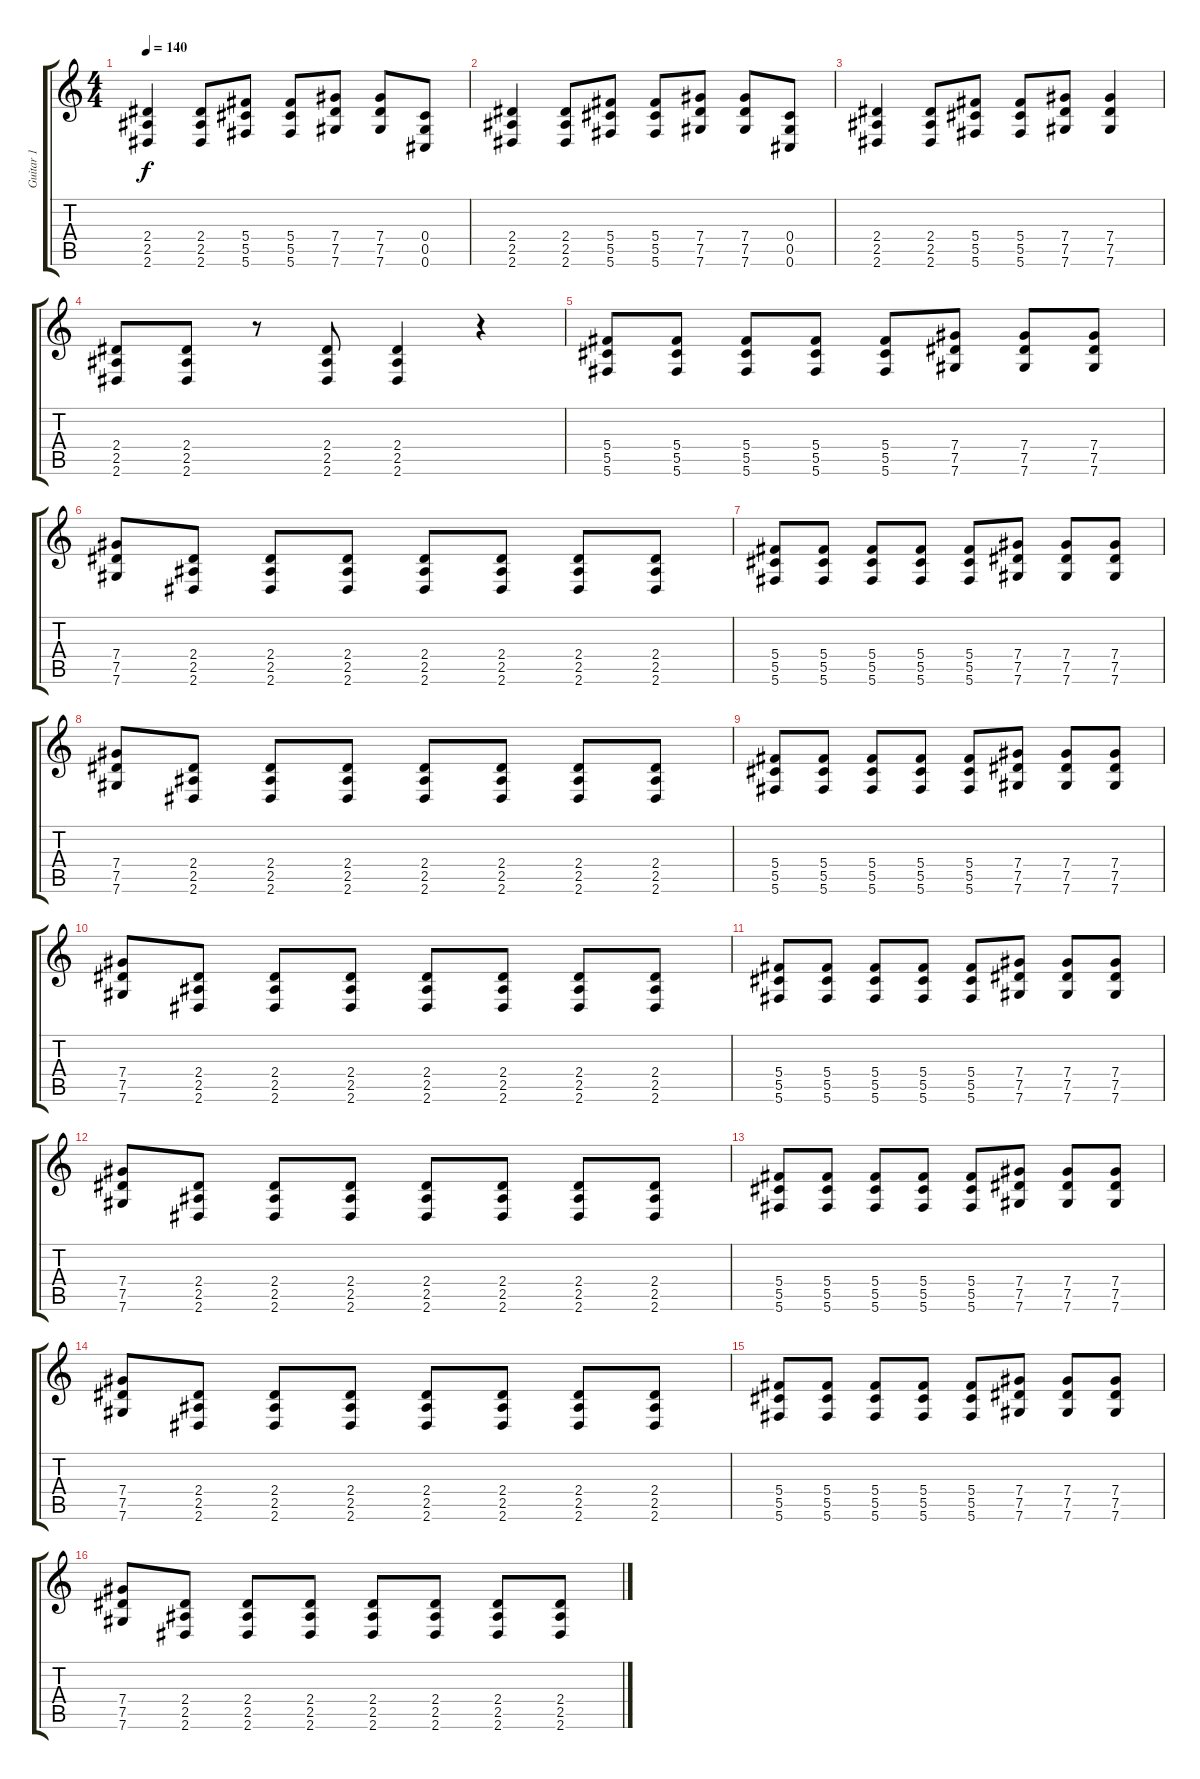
\track ("Guitar 1" "Guitar 1") {instrument overdrivenguitar}
\staff {score tabs}
\tuning (Eb4 Bb3 Gb3 Db3 Ab2 Db2) {hide}
\ts (4 4)
\tempo 140
\clef g2
\ks c
(2.4 2.5 2.6).4{dy f} (2.4 2.5 2.6).8 (5.4 5.5 5.6).8 (5.4 5.5 5.6).8 (7.4 7.5 7.6).8 (7.4 7.5 7.6).8 (0.4 0.5 0.6).8 |
(2.4 2.5 2.6).4 (2.4 2.5 2.6).8 (5.4 5.5 5.6).8 (5.4 5.5 5.6).8 (7.4 7.5 7.6).8 (7.4 7.5 7.6).8 (0.4 0.5 0.6).8 |
(2.4 2.5 2.6).4 (2.4 2.5 2.6).8 (5.4 5.5 5.6).8 (5.4 5.5 5.6).8 (7.4 7.5 7.6).8 (7.4 7.5 7.6).4 |
(2.4 2.5 2.6).8 (2.4 2.5 2.6).8 r.8 (2.4 2.5 2.6).8 (2.4 2.5 2.6).4 r.4 |
(5.4 5.5 5.6).8{volume 8} (5.4 5.5 5.6).8 (5.4 5.5 5.6).8 (5.4 5.5 5.6).8 (5.4 5.5 5.6).8 (7.4 7.5 7.6).8 (7.4 7.5 7.6).8 (7.4 7.5 7.6).8 |
(7.4 7.5 7.6).8 (2.4 2.5 2.6).8 (2.4 2.5 2.6).8 (2.4 2.5 2.6).8 (2.4 2.5 2.6).8 (2.4 2.5 2.6).8 (2.4 2.5 2.6).8 (2.4 2.5 2.6).8 |
(5.4 5.5 5.6).8 (5.4 5.5 5.6).8 (5.4 5.5 5.6).8 (5.4 5.5 5.6).8 (5.4 5.5 5.6).8 (7.4 7.5 7.6).8 (7.4 7.5 7.6).8 (7.4 7.5 7.6).8 |
(7.4 7.5 7.6).8 (2.4 2.5 2.6).8 (2.4 2.5 2.6).8 (2.4 2.5 2.6).8 (2.4 2.5 2.6).8 (2.4 2.5 2.6).8 (2.4 2.5 2.6).8 (2.4 2.5 2.6).8 |
(5.4 5.5 5.6).8 (5.4 5.5 5.6).8 (5.4 5.5 5.6).8 (5.4 5.5 5.6).8 (5.4 5.5 5.6).8 (7.4 7.5 7.6).8 (7.4 7.5 7.6).8 (7.4 7.5 7.6).8 |
(7.4 7.5 7.6).8 (2.4 2.5 2.6).8 (2.4 2.5 2.6).8 (2.4 2.5 2.6).8 (2.4 2.5 2.6).8 (2.4 2.5 2.6).8 (2.4 2.5 2.6).8 (2.4 2.5 2.6).8 |
(5.4 5.5 5.6).8 (5.4 5.5 5.6).8 (5.4 5.5 5.6).8 (5.4 5.5 5.6).8 (5.4 5.5 5.6).8 (7.4 7.5 7.6).8 (7.4 7.5 7.6).8 (7.4 7.5 7.6).8 |
(7.4 7.5 7.6).8 (2.4 2.5 2.6).8 (2.4 2.5 2.6).8 (2.4 2.5 2.6).8 (2.4 2.5 2.6).8 (2.4 2.5 2.6).8 (2.4 2.5 2.6).8 (2.4 2.5 2.6).8 |
(5.4 5.5 5.6).8{volume 13} (5.4 5.5 5.6).8 (5.4 5.5 5.6).8 (5.4 5.5 5.6).8 (5.4 5.5 5.6).8 (7.4 7.5 7.6).8 (7.4 7.5 7.6).8 (7.4 7.5 7.6).8 |
(7.4 7.5 7.6).8 (2.4 2.5 2.6).8 (2.4 2.5 2.6).8 (2.4 2.5 2.6).8 (2.4 2.5 2.6).8 (2.4 2.5 2.6).8 (2.4 2.5 2.6).8 (2.4 2.5 2.6).8 |
(5.4 5.5 5.6).8 (5.4 5.5 5.6).8 (5.4 5.5 5.6).8 (5.4 5.5 5.6).8 (5.4 5.5 5.6).8 (7.4 7.5 7.6).8 (7.4 7.5 7.6).8 (7.4 7.5 7.6).8 |
(7.4 7.5 7.6).8 (2.4 2.5 2.6).8 (2.4 2.5 2.6).8 (2.4 2.5 2.6).8 (2.4 2.5 2.6).8 (2.4 2.5 2.6).8 (2.4 2.5 2.6).8 (2.4 2.5 2.6).8
